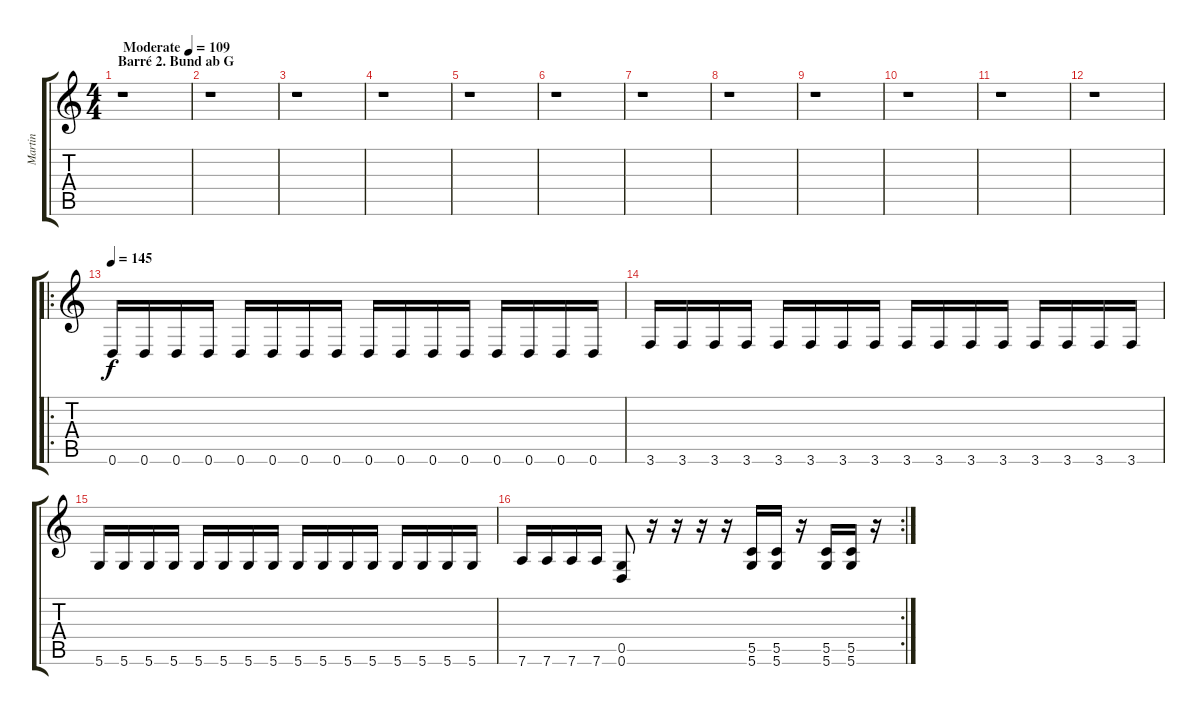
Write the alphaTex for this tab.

\track ("Martin" "Martin") {instrument overdrivenguitar}
\staff {score tabs}
\tuning (D4 A3 F3 C3 G2 D2) {hide}
\ts (4 4)
\section ("" "Barré 2. Bund ab G")
\tempo (109 "Moderate")
\clef g2
\ks c
r.1{dy f instrument overdrivenguitar} |
r.1 |
r.1 |
r.1 |
r.1 |
r.1 |
r.1 |
r.1 |
r.1 |
r.1 |
r.1 |
r.1 |
\ro
\tempo 145
0.6.16 0.6.16 0.6.16 0.6.16 0.6.16 0.6.16 0.6.16 0.6.16 0.6.16 0.6.16 0.6.16 0.6.16 0.6.16 0.6.16 0.6.16 0.6.16 |
3.6.16 3.6.16 3.6.16 3.6.16 3.6.16 3.6.16 3.6.16 3.6.16 3.6.16 3.6.16 3.6.16 3.6.16 3.6.16 3.6.16 3.6.16 3.6.16 |
5.6.16 5.6.16 5.6.16 5.6.16 5.6.16 5.6.16 5.6.16 5.6.16 5.6.16 5.6.16 5.6.16 5.6.16 5.6.16 5.6.16 5.6.16 5.6.16 |
\rc 2
7.6.16 7.6.16 7.6.16 7.6.16 (0.5 0.6).8 r.16 r.16 r.16 r.16 (5.5 5.6).16 (5.5 5.6).16 r.16 (5.5 5.6).16 (5.5 5.6).16 r.16
